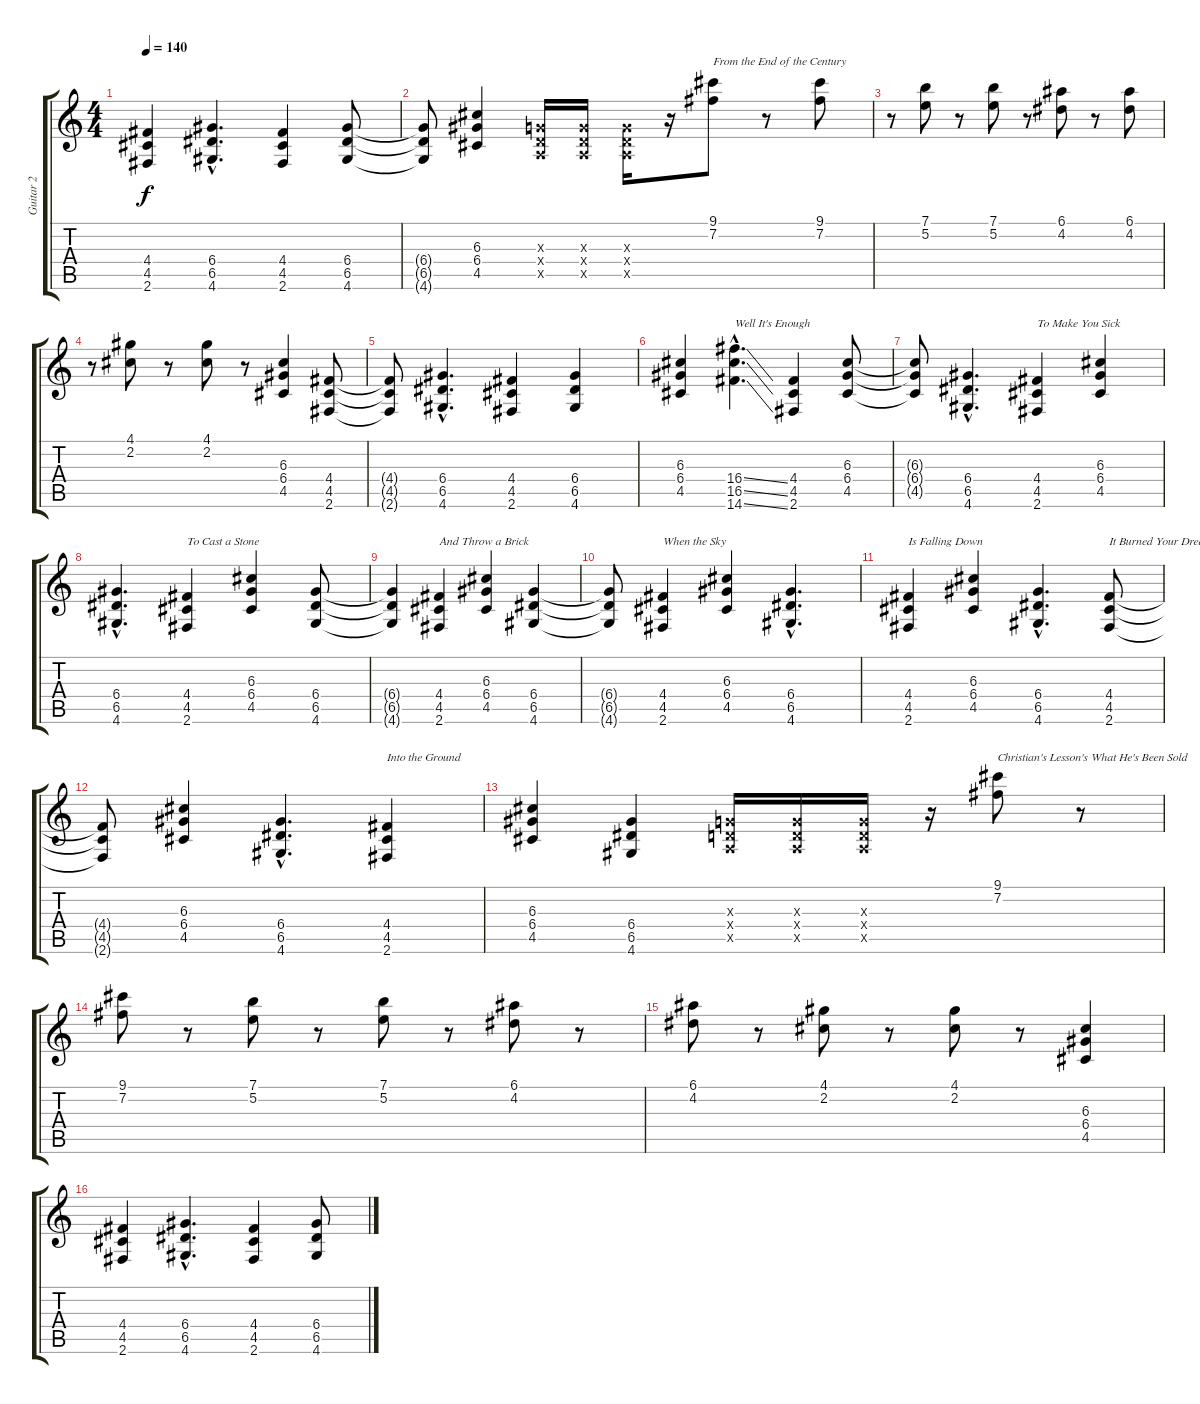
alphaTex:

\track ("Guitar 2" "Guitar 2") {instrument distortionguitar}
\staff {score tabs}
\tuning (E4 B3 G3 D3 A2 E2) {hide}
\ts (4 4)
\tempo 140
\clef g2
\ks c
(4.4 4.5 2.6).4{dy f} (6.4{hac} 6.5{hac} 4.6{hac}).4{d} (4.4 4.5 2.6).4 (6.4 6.5 4.6).8 |
(6.4{t} 6.5{t} 4.6{t}).8 (6.3 6.4 4.5).4 (0.3{x} 0.4{x} 0.5{x}).16 (0.3{x} 0.4{x} 0.5{x}).16 (0.3{x} 0.4{x} 0.5{x}).16 r.16 (9.1 7.2).8{txt "From the End of the Century" volume 13 instrument electricguitarclean} r.8 (9.1 7.2).8 |
r.8 (7.1 5.2).8 r.8 (7.1 5.2).8 r.8 (6.1 4.2).8 r.8 (6.1 4.2).8 |
r.8 (4.1 2.2).8 r.8 (4.1 2.2).8 r.8 (6.3 6.4 4.5).4{volume 13 instrument distortionguitar} (4.4 4.5 2.6).8 |
(4.4{t} 4.5{t} 2.6{t}).8 (6.4{hac} 6.5{hac} 4.6{hac}).4{d} (4.4 4.5 2.6).4 (6.4 6.5 4.6).4 |
(6.3 6.4 4.5).4 (16.4{ss hac} 16.5{ss hac} 14.6{ss hac}).4{d txt "Well It's Enough"} (4.4 4.5 2.6).4 (6.3 6.4 4.5).8 |
(6.3{t} 6.4{t} 4.5{t}).8 (6.4{hac} 6.5{hac} 4.6{hac}).4{d} (4.4 4.5 2.6).4{txt "To Make You Sick"} (6.3 6.4 4.5).4 |
(6.4{hac} 6.5{hac} 4.6{hac}).4{d} (4.4 4.5 2.6).4{txt "To Cast a Stone"} (6.3 6.4 4.5).4 (6.4 6.5 4.6).8 |
(6.4{t} 6.5{t} 4.6{t}).4 (4.4 4.5 2.6).4{txt "And Throw a Brick"} (6.3 6.4 4.5).4 (6.4 6.5 4.6).4 |
(6.4{t} 6.5{t} 4.6{t}).8 (4.4 4.5 2.6).4{txt "When the Sky"} (6.3 6.4 4.5).4 (6.4{hac} 6.5{hac} 4.6{hac}).4{d} |
(4.4 4.5 2.6).4{txt "Is Falling Down"} (6.3 6.4 4.5).4 (6.4{hac} 6.5{hac} 4.6{hac}).4{d} (4.4 4.5 2.6).8{txt "It Burned Your Dreams"} |
(4.4{t} 4.5{t} 2.6{t}).8 (6.3 6.4 4.5).4 (6.4{hac} 6.5{hac} 4.6{hac}).4{d} (4.4 4.5 2.6).4{txt "Into the Ground"} |
(6.3 6.4 4.5).4 (6.4 6.5 4.6).4 (0.3{x} 0.4{x} 0.5{x}).16 (0.3{x} 0.4{x} 0.5{x}).16 (0.3{x} 0.4{x} 0.5{x}).16 r.16 (9.1 7.2).8{txt "Christian's Lesson's What He's Been Sold" volume 10 instrument electricguitarclean} r.8 |
(9.1 7.2).8 r.8 (7.1 5.2).8 r.8 (7.1 5.2).8 r.8 (6.1 4.2).8 r.8 |
(6.1 4.2).8 r.8 (4.1 2.2).8 r.8 (4.1 2.2).8 r.8 (6.3 6.4 4.5).4{volume 13 instrument distortionguitar} |
(4.4 4.5 2.6).4 (6.4{hac} 6.5{hac} 4.6{hac}).4{d} (4.4 4.5 2.6).4 (6.4 6.5 4.6).8
